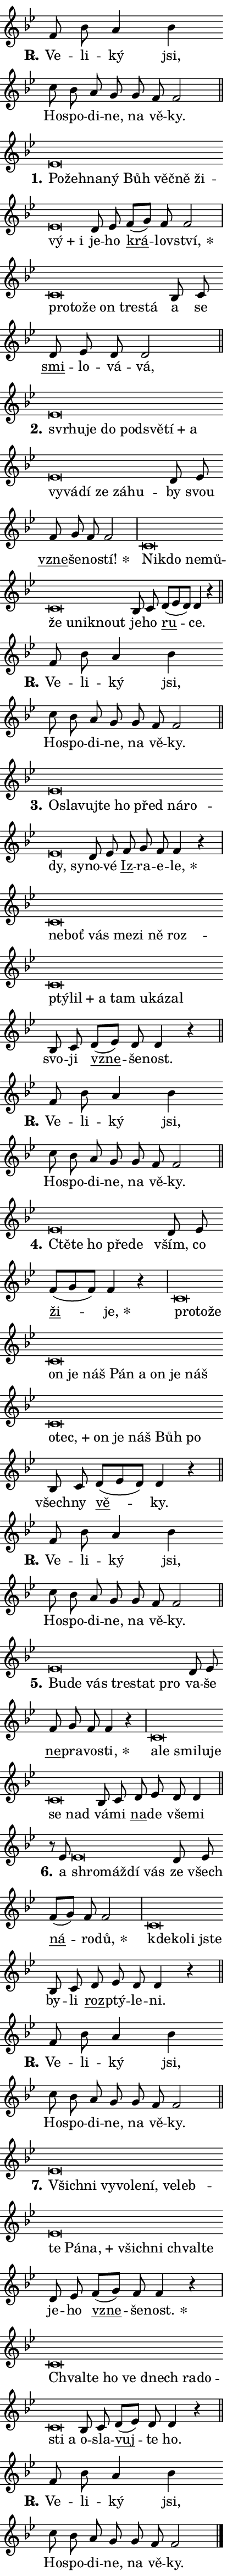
\version "2.24.0"
\header { tagline = "" }
\paper {
  indent = 0\cm
  top-margin = 0\cm
  right-margin = 0.13\cm % to fit lyric hyphens
  bottom-margin = 0\cm
  left-margin = 0\cm
  paper-width = 7\cm
  page-breaking = #ly:one-page-breaking
  system-system-spacing.basic-distance = #11
  score-system-spacing.basic-distance = #11
  ragged-last = ##f
}


%% Author: Thomas Morley
%% https://lists.gnu.org/archive/html/lilypond-user/2020-05/msg00002.html
#(define (line-position grob)
"Returns position of @var[grob} in current system:
   @code{'start}, if at first time-step
   @code{'end}, if at last time-step
   @code{'middle} otherwise
"
  (let* ((col (ly:item-get-column grob))
         (ln (ly:grob-object col 'left-neighbor))
         (rn (ly:grob-object col 'right-neighbor))
         (col-to-check-left (if (ly:grob? ln) ln col))
         (col-to-check-right (if (ly:grob? rn) rn col))
         (break-dir-left
           (and
             (ly:grob-property col-to-check-left 'non-musical #f)
             (ly:item-break-dir col-to-check-left)))
         (break-dir-right
           (and
             (ly:grob-property col-to-check-right 'non-musical #f)
             (ly:item-break-dir col-to-check-right))))
        (cond ((eqv? 1 break-dir-left) 'start)
              ((eqv? -1 break-dir-right) 'end)
              (else 'middle))))

#(define (tranparent-at-line-position vctor)
  (lambda (grob)
  "Relying on @code{line-position} select the relevant enry from @var{vctor}.
Used to determine transparency,"
    (case (line-position grob)
      ((end) (not (vector-ref vctor 0)))
      ((middle) (not (vector-ref vctor 1)))
      ((start) (not (vector-ref vctor 2))))))

noteHeadBreakVisibility =
#(define-music-function (break-visibility)(vector?)
"Makes @code{NoteHead}s transparent relying on @var{break-visibility}"
#{
  \override NoteHead.transparent =
    #(tranparent-at-line-position break-visibility)
#})

#(define delete-ledgers-for-transparent-note-heads
  (lambda (grob)
    "Reads whether a @code{NoteHead} is transparent.
If so this @code{NoteHead} is removed from @code{'note-heads} from
@var{grob}, which is supposed to be @code{LedgerLineSpanner}.
As a result ledgers are not printed for this @code{NoteHead}"
    (let* ((nhds-array (ly:grob-object grob 'note-heads))
           (nhds-list
             (if (ly:grob-array? nhds-array)
                 (ly:grob-array->list nhds-array)
                 '()))
           ;; Relies on the transparent-property being done before
           ;; Staff.LedgerLineSpanner.after-line-breaking is executed.
           ;; This is fragile ...
           (to-keep
             (remove
               (lambda (nhd)
                 (ly:grob-property nhd 'transparent #f))
               nhds-list)))
      ;; TODO find a better method to iterate over grob-arrays, similiar
      ;; to filter/remove etc for lists
      ;; For now rebuilt from scratch
      (set! (ly:grob-object grob 'note-heads)  '())
      (for-each
        (lambda (nhd)
          (ly:pointer-group-interface::add-grob grob 'note-heads nhd))
        to-keep))))

squashNotes = {
  \override NoteHead.X-extent = #'(-0.2 . 0.2)
  \override NoteHead.Y-extent = #'(-0.75 . 0)
  \override NoteHead.stencil =
    #(lambda (grob)
       (let ((pos (ly:grob-property grob 'staff-position)))
         (begin
           (if (< pos -7) (display "ERROR: Lower brevis then expected\n") (display ""))
           (if (<= pos -6) ly:text-interface::print ly:note-head::print))))
}
unSquashNotes = {
  \revert NoteHead.X-extent
  \revert NoteHead.Y-extent
  \revert NoteHead.stencil
}

hideNotes = \noteHeadBreakVisibility #begin-of-line-visible
unHideNotes = \noteHeadBreakVisibility #all-visible

% work-around for resetting accidentals
% https://lilypond.org/doc/v2.23/Documentation/notation/displaying-rhythms#unmetered-music
cadenzaMeasure = {
  \cadenzaOff
  \partial 1024 s1024
  \cadenzaOn
}

#(define-markup-command (accent layout props text) (markup?)
  "Underline accented syllable"
  (interpret-markup layout props
    #{\markup \override #'(offset . 4.3) \underline { #text }#}))

responsum = \markup \concat {
  "R" \hspace #-1.05 \path #0.1 #'((moveto 0 0.07) (lineto 0.9 0.8)) \hspace #0.05 "."
}

spaceSize = #0.6828661417322834 % exact space size for TeX Gyre Schola

\layout {
  \context {
    \Staff
    \remove "Time_signature_engraver"
    \override LedgerLineSpanner.after-line-breaking = #delete-ledgers-for-transparent-note-heads
  }
  \context {
    \Lyrics {
      \override LyricSpace.minimum-distance = \spaceSize
      \override LyricText.font-name = #"TeX Gyre Schola"
      \override LyricText.font-size = 1
      \override StanzaNumber.font-name = #"TeX Gyre Schola Bold"
      \override StanzaNumber.font-size = 1
    }
  }
  \context {
    \Score 
    \override NoteHead.text =
      #(lambda (grob) 
        (let ((pos (ly:grob-property grob 'staff-position)))
          #{\markup {
            \combine
              \halign #-0.55 \raise #(if (= pos -6) 0 0.5) \override #'(thickness . 2) \draw-line #'(3.2 . 0)
              \musicglyph "noteheads.sM1"
          }#}))
  }
}

% magnetic-lyrics.ily
%
%   written by
%     Jean Abou Samra <jean@abou-samra.fr>
%     Werner Lemberg <wl@gnu.org>
%
%   adapted by
%     Jiri Hon <jiri.hon@gmail.com>
%
% Version 2022-Apr-15

% https://www.mail-archive.com/lilypond-user@gnu.org/msg149350.html

#(define (Left_hyphen_pointer_engraver context)
   "Collect syllable-hyphen-syllable occurrences in lyrics and store
them in properties.  This engraver only looks to the left.  For
example, if the lyrics input is @code{foo -- bar}, it does the
following.

@itemize @bullet
@item
Set the @code{text} property of the @code{LyricHyphen} grob between
@q{foo} and @q{bar} to @code{foo}.

@item
Set the @code{left-hyphen} property of the @code{LyricText} grob with
text @q{foo} to the @code{LyricHyphen} grob between @q{foo} and
@q{bar}.
@end itemize

Use this auxiliary engraver in combination with the
@code{lyric-@/text::@/apply-@/magnetic-@/offset!} hook."
   (let ((hyphen #f)
         (text #f))
     (make-engraver
      (acknowledgers
       ((lyric-syllable-interface engraver grob source-engraver)
        (set! text grob)))
      (end-acknowledgers
       ((lyric-hyphen-interface engraver grob source-engraver)
        ;(when (not (grob::has-interface grob 'lyric-space-interface))
          (set! hyphen grob)));)
      ((stop-translation-timestep engraver)
       (when (and text hyphen)
         (ly:grob-set-object! text 'left-hyphen hyphen))
       (set! text #f)
       (set! hyphen #f)))))

#(define (lyric-text::apply-magnetic-offset! grob)
   "If the space between two syllables is less than the value in
property @code{LyricText@/.details@/.squash-threshold}, move the right
syllable to the left so that it gets concatenated with the left
syllable.

Use this function as a hook for
@code{LyricText@/.after-@/line-@/breaking} if the
@code{Left_@/hyphen_@/pointer_@/engraver} is active."
   (let ((hyphen (ly:grob-object grob 'left-hyphen #f)))
     (when hyphen
       (let ((left-text (ly:spanner-bound hyphen LEFT)))
         (when (grob::has-interface left-text 'lyric-syllable-interface)
           (let* ((common (ly:grob-common-refpoint grob left-text X))
                  (this-x-ext (ly:grob-extent grob common X))
                  (left-x-ext
                   (begin
                     ;; Trigger magnetism for left-text.
                     (ly:grob-property left-text 'after-line-breaking)
                     (ly:grob-extent left-text common X)))
                  ;; `delta` is the gap width between two syllables.
                  (delta (- (interval-start this-x-ext)
                            (interval-end left-x-ext)))
                  (details (ly:grob-property grob 'details))
                  (threshold (assoc-get 'squash-threshold details 0.2)))
             (when (< delta threshold)
               (let* (;; We have to manipulate the input text so that
                      ;; ligatures crossing syllable boundaries are not
                      ;; disabled.  For languages based on the Latin
                      ;; script this is essentially a beautification.
                      ;; However, for non-Western scripts it can be a
                      ;; necessity.
                      (lt (ly:grob-property left-text 'text))
                      (rt (ly:grob-property grob 'text))
                      (is-space (grob::has-interface hyphen 'lyric-space-interface))
                      (space (if is-space " " ""))
                      (extra-delta (if is-space spaceSize 0))
                      ;; Append new syllable.
                      (ltrt-space (if (and (string? lt) (string? rt))
                                (string-append lt space rt)
                                (make-concat-markup (list lt space rt))))
                      ;; Right-align `ltrt` to the right side.
                      (ltrt-space-markup (grob-interpret-markup
                               grob
                               (make-translate-markup
                                (cons (interval-length this-x-ext) 0)
                                (make-right-align-markup ltrt-space)))))
                 (begin
                   ;; Don't print `left-text`.
                   (ly:grob-set-property! left-text 'stencil #f)
                   ;; Set text and stencil (which holds all collected
                   ;; syllables so far) and shift it to the left.
                   (ly:grob-set-property! grob 'text ltrt-space)
                   (ly:grob-set-property! grob 'stencil ltrt-space-markup)
                   (ly:grob-translate-axis! grob (- (- delta extra-delta)) X))))))))))


#(define (lyric-hyphen::displace-bounds-first grob)
   ;; Make very sure this callback isn't triggered too early.
   (let ((left (ly:spanner-bound grob LEFT))
         (right (ly:spanner-bound grob RIGHT)))
     (ly:grob-property left 'after-line-breaking)
     (ly:grob-property right 'after-line-breaking)
     (ly:lyric-hyphen::print grob)))

squashThreshold = #0.4

\layout {
  \context {
    \Lyrics
    \consists #Left_hyphen_pointer_engraver
    \override LyricText.after-line-breaking =
      #lyric-text::apply-magnetic-offset!
    \override LyricHyphen.stencil = #lyric-hyphen::displace-bounds-first
    \override LyricText.details.squash-threshold = \squashThreshold
    \override LyricHyphen.minimum-distance = 0
    \override LyricHyphen.minimum-length = \squashThreshold
  }
}

squashText = \override LyricText.details.squash-threshold = 9999
unSquashText = \override LyricText.details.squash-threshold = \squashThreshold

leftText = \override LyricText.self-alignment-X = #LEFT
unLeftText = \revert LyricText.self-alignment-X

starOffset = #(lambda (grob) 
                (let ((x_offset (ly:self-alignment-interface::aligned-on-x-parent grob)))
                  (if (= x_offset 0) 0 (+ x_offset 1.2))))

star = #(define-music-function (syllable)(string?)
"Append star separator at the end of a syllable"
#{
  \once \override LyricText.X-offset = #starOffset
  \lyricmode { \markup {
    #syllable
    \override #'((font-name . "TeX Gyre Schola Bold")) \hspace #0.2 \lower #0.65 \larger "*"
  } }
#})

starAccent = #(define-music-function (syllable)(string?)
"Append star separator at the end of a syllable and make accent"
#{
  \once \override LyricText.X-offset = #starOffset
  \lyricmode { \markup {
    \accent #syllable
    \override #'((font-name . "TeX Gyre Schola Bold")) \hspace #0.2 \lower #0.65 \larger "*"
  } }
#})

breath = #(define-music-function (syllable)(string?)
"Append breathing indicator at the end of a syllable"
#{
  \lyricmode { \markup { #syllable "+" } }
#})

optionalBreath = #(define-music-function (syllable)(string?)
"Append optional breathing indicator at the end of a syllable"
#{
  \lyricmode { \markup { #syllable "(+)" } }
#})


\score {
    <<
        \new Voice = "melody" { \cadenzaOn \key bes \major \relative { f'8 bes a4 bes \bar "" c8 bes a g \bar "" g f f2 \cadenzaMeasure \bar "||" \break } }
        \new Lyrics \lyricsto "melody" { \lyricmode { \set stanza = \responsum
Ve -- li -- ký jsi, Ho -- spo -- di -- ne, na vě -- ky. } }
    >>
    \layout {}
}

\score {
    <<
        \new Voice = "melody" { \cadenzaOn \key bes \major \relative { \squashNotes es'\breve*1/16 \hideNotes \breve*1/16 \bar "" \breve*1/16 \bar "" \breve*1/16 \bar "" \breve*1/16 \bar "" \breve*1/16 \bar "" \breve*1/16 \bar "" \breve*1/16 \bar "" \breve*1/16 \breve*1/16 \bar "" \unHideNotes \unSquashNotes d8 es \bar "" f[( g)] f f2 \cadenzaMeasure \bar "|" \squashNotes c\breve*1/16 \hideNotes \breve*1/16 \bar "" \breve*1/16 \bar "" \breve*1/16 \bar "" \breve*1/16 \breve*1/16 \bar "" \unHideNotes \unSquashNotes bes8 c \bar "" d es d d2 \cadenzaMeasure \bar "||" \break } }
        \new Lyrics \lyricsto "melody" { \lyricmode { \set stanza = "1."
\leftText Po -- \squashText žeh -- na -- ný Bůh věč -- ně ži -- \breath "vý" i \unLeftText \unSquashText je -- ho \markup \accent krá -- lov -- \star ství, \leftText pro -- \squashText to -- že on tre -- stá \unLeftText \unSquashText a se \markup \accent smi -- lo -- vá -- vá, } }
    >>
    \layout {}
}

\score {
    <<
        \new Voice = "melody" { \cadenzaOn \key bes \major \relative { \squashNotes es'\breve*1/16 \hideNotes \breve*1/16 \bar "" \breve*1/16 \bar "" \breve*1/16 \bar "" \breve*1/16 \bar "" \breve*1/16 \bar "" \breve*1/16 \bar "" \breve*1/16 \bar "" \breve*1/16 \bar "" \breve*1/16 \bar "" \breve*1/16 \bar "" \breve*1/16 \bar "" \breve*1/16 \breve*1/16 \bar "" \unHideNotes \unSquashNotes d8 es \bar "" f g f f2 \cadenzaMeasure \bar "|" \squashNotes c\breve*1/16 \hideNotes \breve*1/16 \bar "" \breve*1/16 \bar "" \breve*1/16 \bar "" \breve*1/16 \bar "" \breve*1/16 \bar "" \breve*1/16 \breve*1/16 \bar "" \unHideNotes \unSquashNotes bes8 c \bar "" d[( es d)] d4 r \cadenzaMeasure \bar "||" \break } }
        \new Lyrics \lyricsto "melody" { \lyricmode { \set stanza = "2."
\leftText svr -- \squashText hu -- je do pod -- svě -- \breath "tí" a vy -- vá -- dí ze zá -- hu -- \unLeftText \unSquashText by svou \markup \accent vzne -- še -- no -- \star stí! \leftText Ni -- \squashText kdo ne -- mů -- že u -- nik -- nout \unLeftText \unSquashText je -- ho \markup \accent ru -- ce. } }
    >>
    \layout {}
}

\score {
    <<
        \new Voice = "melody" { \cadenzaOn \key bes \major \relative { f'8 bes a4 bes \bar "" c8 bes a g \bar "" g f f2 \cadenzaMeasure \bar "||" \break } }
        \new Lyrics \lyricsto "melody" { \lyricmode { \set stanza = \responsum
Ve -- li -- ký jsi, Ho -- spo -- di -- ne, na vě -- ky. } }
    >>
    \layout {}
}

\score {
    <<
        \new Voice = "melody" { \cadenzaOn \key bes \major \relative { \squashNotes es'\breve*1/16 \hideNotes \breve*1/16 \bar "" \breve*1/16 \bar "" \breve*1/16 \bar "" \breve*1/16 \bar "" \breve*1/16 \bar "" \breve*1/16 \bar "" \breve*1/16 \bar "" \breve*1/16 \breve*1/16 \bar "" \unHideNotes \unSquashNotes d8 es \bar "" f g f f4 r \cadenzaMeasure \bar "|" \squashNotes c\breve*1/16 \hideNotes \breve*1/16 \bar "" \breve*1/16 \bar "" \breve*1/16 \bar "" \breve*1/16 \bar "" \breve*1/16 \bar "" \breve*1/16 \bar "" \breve*1/16 \bar "" \breve*1/16 \bar "" \breve*1/16 \bar "" \breve*1/16 \bar "" \breve*1/16 \bar "" \breve*1/16 \breve*1/16 \bar "" \unHideNotes \unSquashNotes bes8 c \bar "" d[( es)] d d4 r \cadenzaMeasure \bar "||" \break } }
        \new Lyrics \lyricsto "melody" { \lyricmode { \set stanza = "3."
\leftText O -- \squashText sla -- vuj -- te ho před ná -- ro -- dy, sy -- \unLeftText \unSquashText no -- vé \markup \accent Iz -- ra -- e -- \star le, \leftText ne -- \squashText boť vás me -- zi ně roz -- ptý -- \breath "lil" a tam u -- ká -- zal \unLeftText \unSquashText svo -- ji \markup \accent vzne -- še -- nost. } }
    >>
    \layout {}
}

\score {
    <<
        \new Voice = "melody" { \cadenzaOn \key bes \major \relative { f'8 bes a4 bes \bar "" c8 bes a g \bar "" g f f2 \cadenzaMeasure \bar "||" \break } }
        \new Lyrics \lyricsto "melody" { \lyricmode { \set stanza = \responsum
Ve -- li -- ký jsi, Ho -- spo -- di -- ne, na vě -- ky. } }
    >>
    \layout {}
}

\score {
    <<
        \new Voice = "melody" { \cadenzaOn \key bes \major \relative { \squashNotes es'\breve*1/16 \hideNotes \breve*1/16 \bar "" \breve*1/16 \bar "" \breve*1/16 \breve*1/16 \bar "" \unHideNotes \unSquashNotes d8 es \bar "" f[( g f)] f4 r \cadenzaMeasure \bar "|" \squashNotes c\breve*1/16 \hideNotes \breve*1/16 \bar "" \breve*1/16 \bar "" \breve*1/16 \bar "" \breve*1/16 \bar "" \breve*1/16 \bar "" \breve*1/16 \bar "" \breve*1/16 \bar "" \breve*1/16 \bar "" \breve*1/16 \bar "" \breve*1/16 \bar "" \breve*1/16 \bar "" \breve*1/16 \bar "" \breve*1/16 \bar "" \breve*1/16 \bar "" \breve*1/16 \bar "" \breve*1/16 \breve*1/16 \bar "" \unHideNotes \unSquashNotes bes8 c \bar "" d[( es d)] d4 r \cadenzaMeasure \bar "||" \break } }
        \new Lyrics \lyricsto "melody" { \lyricmode { \set stanza = "4."
\leftText Ctě -- \squashText te ho pře -- de \unLeftText \unSquashText vším, co \markup \accent ži -- \star je, \leftText pro -- \squashText to -- že on je náš Pán a on je náš o -- \breath "tec," on je náš Bůh po \unLeftText \unSquashText všech -- ny \markup \accent vě -- ky. } }
    >>
    \layout {}
}

\score {
    <<
        \new Voice = "melody" { \cadenzaOn \key bes \major \relative { f'8 bes a4 bes \bar "" c8 bes a g \bar "" g f f2 \cadenzaMeasure \bar "||" \break } }
        \new Lyrics \lyricsto "melody" { \lyricmode { \set stanza = \responsum
Ve -- li -- ký jsi, Ho -- spo -- di -- ne, na vě -- ky. } }
    >>
    \layout {}
}

\score {
    <<
        \new Voice = "melody" { \cadenzaOn \key bes \major \relative { \squashNotes es'\breve*1/16 \hideNotes \breve*1/16 \bar "" \breve*1/16 \bar "" \breve*1/16 \bar "" \breve*1/16 \breve*1/16 \bar "" \unHideNotes \unSquashNotes d8 es \bar "" f g f f4 r \cadenzaMeasure \bar "|" \squashNotes c\breve*1/16 \hideNotes \breve*1/16 \bar "" \breve*1/16 \bar "" \breve*1/16 \bar "" \breve*1/16 \bar "" \breve*1/16 \breve*1/16 \bar "" \unHideNotes \unSquashNotes bes8 c \bar "" d es d d4 \cadenzaMeasure \bar "||" \break } }
        \new Lyrics \lyricsto "melody" { \lyricmode { \set stanza = "5."
\leftText Bu -- \squashText de vás tre -- stat pro \unLeftText \unSquashText va -- še \markup \accent ne -- pra -- vo -- \star sti, \leftText a -- \squashText le smi -- lu -- je se nad \unLeftText \unSquashText vá -- mi \markup \accent na -- de vše -- mi } }
    >>
    \layout {}
}

\score {
    <<
        \new Voice = "melody" { \cadenzaOn \key bes \major \relative { r8 es'8 \squashNotes es\breve*1/16 \hideNotes \breve*1/16 \bar "" \breve*1/16 \breve*1/16 \bar "" \unHideNotes \unSquashNotes d8 es \bar "" f[( g)] f f2 \cadenzaMeasure \bar "|" \squashNotes c\breve*1/16 \hideNotes \breve*1/16 \bar "" \breve*1/16 \breve*1/16 \bar "" \unHideNotes \unSquashNotes bes8 c \bar "" d es d d4 r \cadenzaMeasure \bar "||" \break } }
        \new Lyrics \lyricsto "melody" { \lyricmode { \set stanza = "6."
a \leftText shro -- \squashText máž -- dí vás \unLeftText \unSquashText ze všech \markup \accent ná -- ro -- \star dů, \leftText kde -- \squashText ko -- li jste \unLeftText \unSquashText by -- li \markup \accent roz -- ptý -- le -- ni. } }
    >>
    \layout {}
}

\score {
    <<
        \new Voice = "melody" { \cadenzaOn \key bes \major \relative { f'8 bes a4 bes \bar "" c8 bes a g \bar "" g f f2 \cadenzaMeasure \bar "||" \break } }
        \new Lyrics \lyricsto "melody" { \lyricmode { \set stanza = \responsum
Ve -- li -- ký jsi, Ho -- spo -- di -- ne, na vě -- ky. } }
    >>
    \layout {}
}

\score {
    <<
        \new Voice = "melody" { \cadenzaOn \key bes \major \relative { \squashNotes es'\breve*1/16 \hideNotes \breve*1/16 \bar "" \breve*1/16 \bar "" \breve*1/16 \bar "" \breve*1/16 \bar "" \breve*1/16 \bar "" \breve*1/16 \bar "" \breve*1/16 \bar "" \breve*1/16 \bar "" \breve*1/16 \bar "" \breve*1/16 \bar "" \breve*1/16 \bar "" \breve*1/16 \bar "" \breve*1/16 \breve*1/16 \bar "" \unHideNotes \unSquashNotes d8 es \bar "" f[( g)] f f4 r \cadenzaMeasure \bar "|" \squashNotes c\breve*1/16 \hideNotes \breve*1/16 \bar "" \breve*1/16 \bar "" \breve*1/16 \bar "" \breve*1/16 \bar "" \breve*1/16 \bar "" \breve*1/16 \bar "" \breve*1/16 \breve*1/16 \bar "" \unHideNotes \unSquashNotes bes8 c \bar "" d[( es)] d d4 r \cadenzaMeasure \bar "||" \break } }
        \new Lyrics \lyricsto "melody" { \lyricmode { \set stanza = "7."
\leftText Všich -- \squashText ni vy -- vo -- le -- ní, ve -- leb -- te Pá -- \breath "na," všich -- ni chval -- te \unLeftText \unSquashText je -- ho \markup \accent vzne -- še -- \star nost. \leftText Chval -- \squashText te ho ve dnech ra -- do -- sti a \unLeftText \unSquashText o -- sla -- \markup \accent vuj -- te ho. } }
    >>
    \layout {}
}

\score {
    <<
        \new Voice = "melody" { \cadenzaOn \key bes \major \relative { f'8 bes a4 bes \bar "" c8 bes a g \bar "" g f f2 \cadenzaMeasure \bar "||" \break } \bar "|." }
        \new Lyrics \lyricsto "melody" { \lyricmode { \set stanza = \responsum
Ve -- li -- ký jsi, Ho -- spo -- di -- ne, na vě -- ky. } }
    >>
    \layout {}
}
